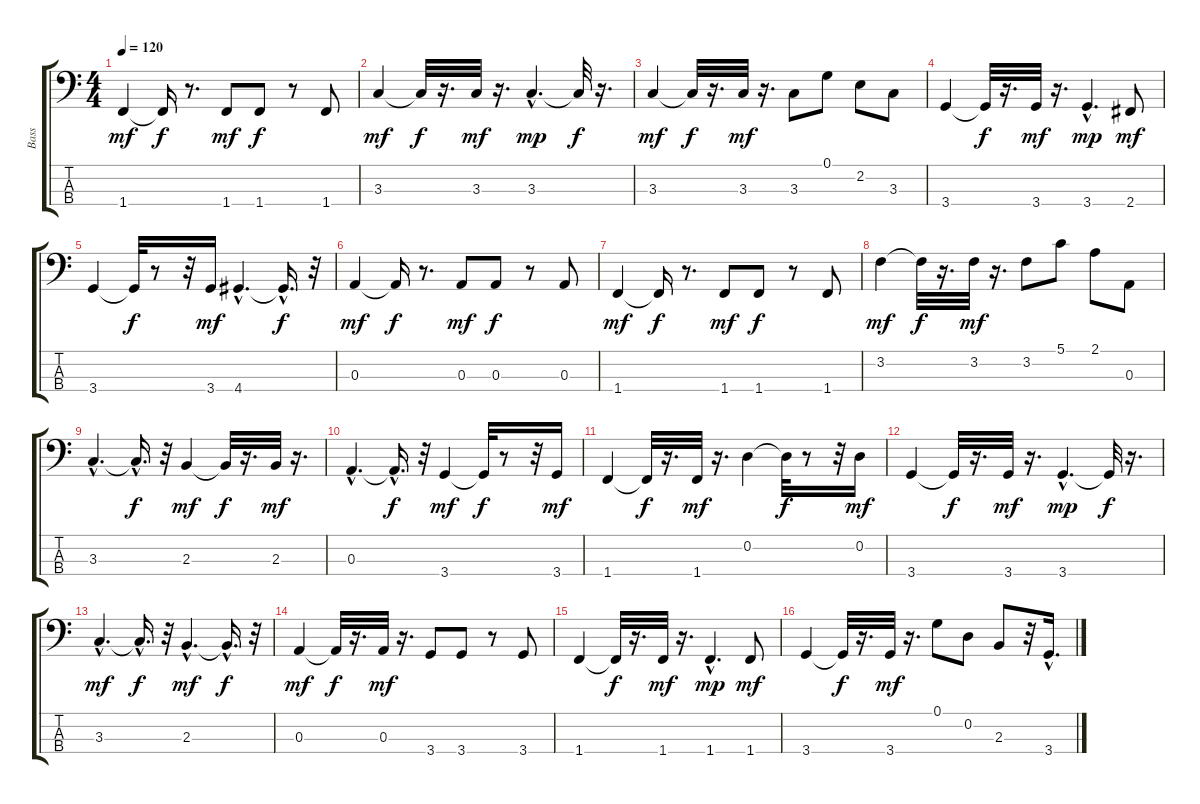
\track ("Bass    " "Bass    ") {instrument electricbassfinger}
\staff {score tabs}
\tuning (G2 D2 A1 E1) {hide}
\ts (4 4)
\tempo 120
\clef f4
\ks c
1.4.4{dy mf} 1.4{t}.16{dy f} r.8{d} 1.4.8{dy mf} 1.4.8{dy f} r.8 1.4.8 |
3.3.4{dy mf} 3.3{t}.32{dy f} r.16{d} 3.3.32{dy mf} r.16{d} 3.3{hac}.4{d dy mp} 3.3{t}.32{dy f} r.16{d} |
3.3.4{dy mf} 3.3{t}.32{dy f} r.16{d} 3.3.32{dy mf} r.16{d} 3.3.8 0.1.8 2.2.8 3.3.8 |
3.4.4 3.4{t}.32{dy f} r.16{d} 3.4.32{dy mf} r.16{d} 3.4{hac}.4{d dy mp} 2.4.8{dy mf} |
3.4.4 3.4{t}.32{dy f} r.8 r.32 3.4.16{dy mf} 4.4{hac}.4{d} 4.4{hac t}.16{d dy f} r.32 |
0.3.4{dy mf} 0.3{t}.16{dy f} r.8{d} 0.3.8{dy mf} 0.3.8{dy f} r.8 0.3.8 |
1.4.4{dy mf} 1.4{t}.16{dy f} r.8{d} 1.4.8{dy mf} 1.4.8{dy f} r.8 1.4.8 |
3.2.4{dy mf} 3.2{t}.32{dy f} r.16{d} 3.2.32{dy mf} r.16{d} 3.2.8 5.1.8 2.1.8 0.3.8 |
3.3{hac}.4{d} 3.3{hac t}.16{d dy f} r.32 2.3.4{dy mf} 2.3{t}.32{dy f} r.16{d} 2.3.32{dy mf} r.16{d} |
0.3{hac}.4{d} 0.3{hac t}.16{d dy f} r.32 3.4.4{dy mf} 3.4{t}.32{dy f} r.8 r.32 3.4.16{dy mf} |
1.4.4 1.4{t}.32{dy f} r.16{d} 1.4.32{dy mf} r.16{d} 0.2.4 0.2{t}.32{dy f} r.8 r.32 0.2.16{dy mf} |
3.4.4 3.4{t}.32{dy f} r.16{d} 3.4.32{dy mf} r.16{d} 3.4{hac}.4{d dy mp} 3.4{t}.32{dy f} r.16{d} |
3.3{hac}.4{d dy mf} 3.3{hac t}.16{d dy f} r.32 2.3{hac}.4{d dy mf} 2.3{hac t}.16{d dy f} r.32 |
0.3.4{dy mf} 0.3{t}.32{dy f} r.16{d} 0.3.32{dy mf} r.16{d} 3.4.8 3.4.8 r.8 3.4.8 |
1.4.4 1.4{t}.32{dy f} r.16{d} 1.4.32{dy mf} r.16{d} 1.4{hac}.4{d dy mp} 1.4.8{dy mf} |
3.4.4 3.4{t}.32{dy f} r.16{d} 3.4.32{dy mf} r.16{d} 0.1.8 0.2.8 2.3.8 r.32 3.4{hac}.16{d}
